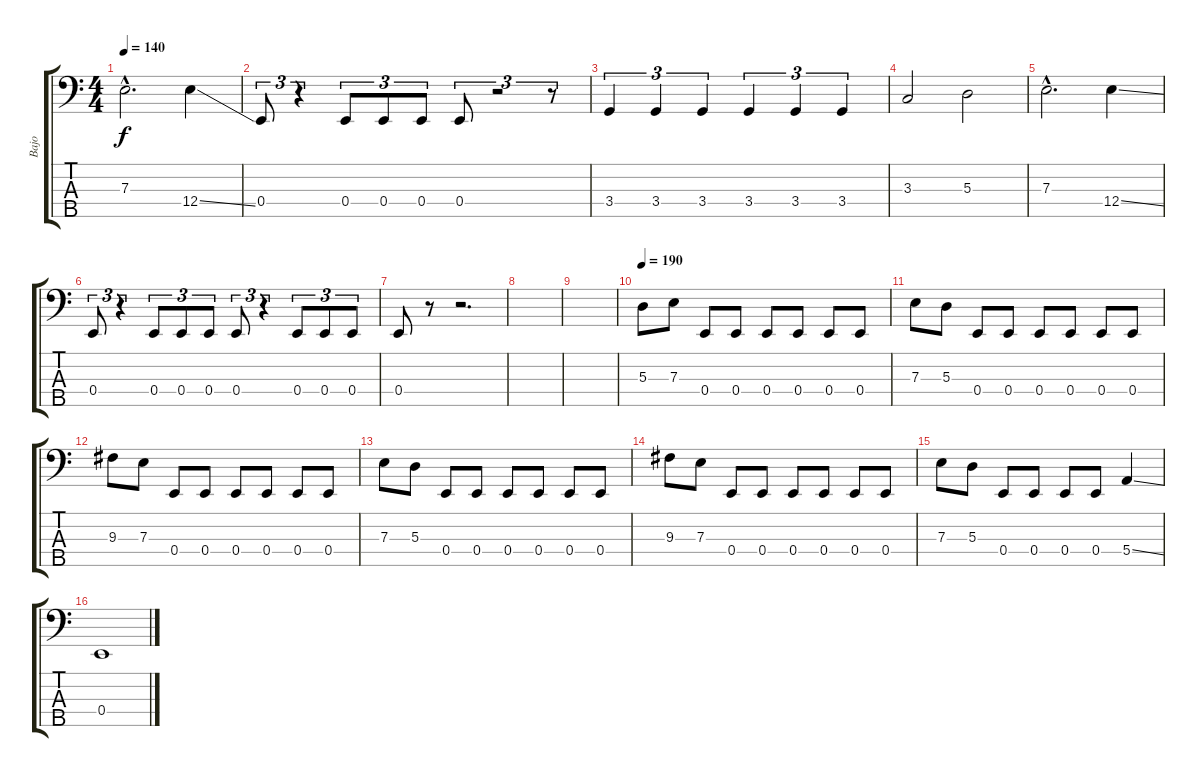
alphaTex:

\track ("Bajo" "Bajo") {instrument electricbasspick}
\staff {score tabs}
\tuning (G2 D2 A1 E1 B0) {hide}
\ts (4 4)
\tempo 140
\clef f4
\ks c
7.3{hac}.2{d dy f} 12.4{ss}.4 |
0.4.8{tu (3 2)} r.4{tu (3 2)} 0.4.8{tu (3 2)} 0.4.8{tu (3 2)} 0.4.8{tu (3 2)} 0.4.8{tu (3 2)} r.2{tu (3 2)} r.8{tu (3 2)} |
3.4.4{tu (3 2)} 3.4.4{tu (3 2)} 3.4.4{tu (3 2)} 3.4.4{tu (3 2)} 3.4.4{tu (3 2)} 3.4.4{tu (3 2)} |
3.3.2 5.3.2 |
7.3{hac}.2{d} 12.4{ss}.4 |
0.4.8{tu (3 2)} r.4{tu (3 2)} 0.4.8{tu (3 2)} 0.4.8{tu (3 2)} 0.4.8{tu (3 2)} 0.4.8{tu (3 2)} r.4{tu (3 2)} 0.4.8{tu (3 2)} 0.4.8{tu (3 2)} 0.4.8{tu (3 2)} |
0.4.8 r.8 r.2{d} |
|
|
\tempo 190
5.3.8 7.3.8 0.4.8 0.4.8 0.4.8 0.4.8 0.4.8 0.4.8 |
7.3.8 5.3.8 0.4.8 0.4.8 0.4.8 0.4.8 0.4.8 0.4.8 |
9.3.8 7.3.8 0.4.8 0.4.8 0.4.8 0.4.8 0.4.8 0.4.8 |
7.3.8 5.3.8 0.4.8 0.4.8 0.4.8 0.4.8 0.4.8 0.4.8 |
9.3.8 7.3.8 0.4.8 0.4.8 0.4.8 0.4.8 0.4.8 0.4.8 |
7.3.8 5.3.8 0.4.8 0.4.8 0.4.8 0.4.8 5.4{ss}.4 |
0.4.1
